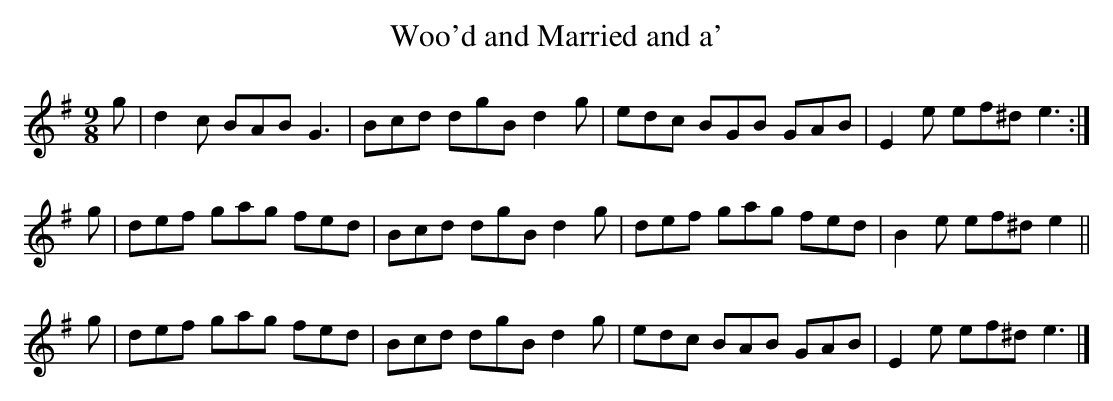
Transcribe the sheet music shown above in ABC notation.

X:1
T: Woo'd and Married and a'
M: 9/8
L: 1/8
K: G
g | d2c BAB G3  | Bcd dgB d2g | edc BGB GAB | E2e ef^d e3 :|
g | def gag fed | Bcd dgB d2g | def gag fed | B2e ef^d e2 ||
g | def gag fed | Bcd dgB d2g | edc BAB GAB | E2e ef^d e3 |]
